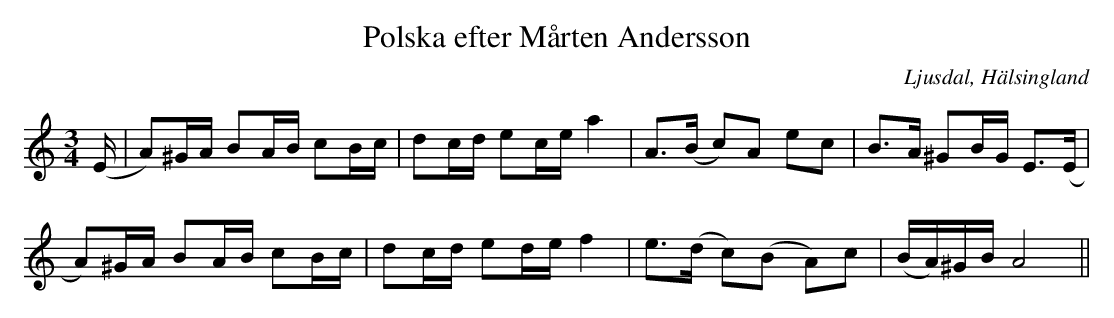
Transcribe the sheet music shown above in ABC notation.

X:1
T:Polska efter Mårten Andersson
O:Ljusdal, Hälsingland
M:3/4
L:1/16
K:Am
(E|A2)^GA B2AB c2Bc|d2cd e2ce a4|A2>(B2 c2)A2 e2c2|B2>A2 ^G2BG E2>(E2|
A2)^GA B2AB c2Bc|d2cd e2de f4|e2>(d2 c2)(B2 A2)c2|(BA)^GB A8||
